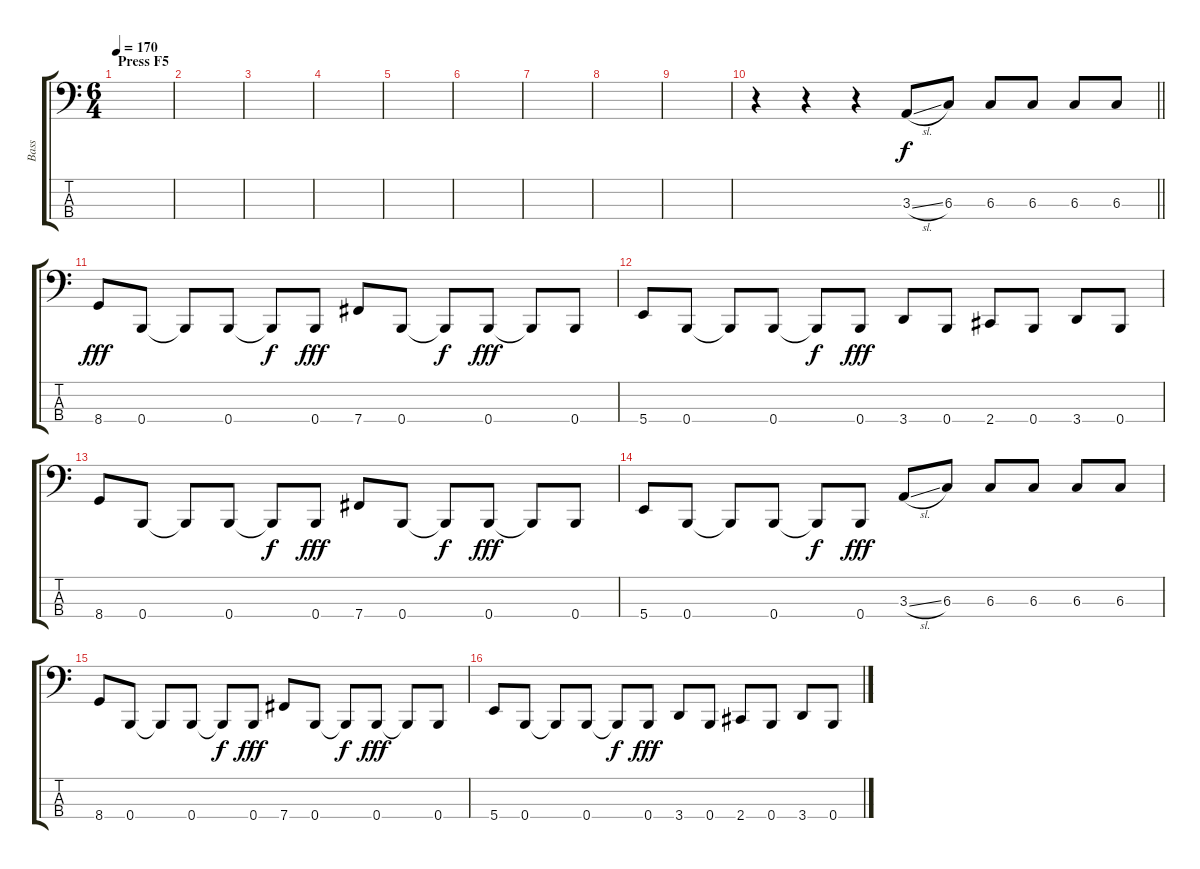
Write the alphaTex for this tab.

\track ("Bass" "Bass") {instrument electricbassfinger}
\staff {score tabs}
\tuning (E2 B1 Gb1 B0) {hide}
\ts (6 4)
\section ("" "Press F5")
\tempo 170
\clef f4
\ks c
|
|
|
|
|
|
|
|
|
\barLineRight lightlight
r.4 r.4 r.4 3.3{sl}.8 6.3.8 6.3.8 6.3.8 6.3.8 6.3.8 |
\section ("" "")
8.4.8{dy fff} 0.4.8 0.4{t}.8 0.4.8 0.4{t}.8{dy f} 0.4.8{dy fff} 7.4.8 0.4.8 0.4{t}.8{dy f} 0.4.8{dy fff} 0.4{t}.8 0.4.8 |
5.4.8 0.4.8 0.4{t}.8 0.4.8 0.4{t}.8{dy f} 0.4.8{dy fff} 3.4.8 0.4.8 2.4.8 0.4.8 3.4.8 0.4.8 |
8.4.8 0.4.8 0.4{t}.8 0.4.8 0.4{t}.8{dy f} 0.4.8{dy fff} 7.4.8 0.4.8 0.4{t}.8{dy f} 0.4.8{dy fff} 0.4{t}.8 0.4.8 |
5.4.8 0.4.8 0.4{t}.8 0.4.8 0.4{t}.8{dy f} 0.4.8{dy fff} 3.3{sl}.8 6.3.8 6.3.8 6.3.8 6.3.8 6.3.8 |
8.4.8 0.4.8 0.4{t}.8 0.4.8 0.4{t}.8{dy f} 0.4.8{dy fff} 7.4.8 0.4.8 0.4{t}.8{dy f} 0.4.8{dy fff} 0.4{t}.8 0.4.8 |
5.4.8 0.4.8 0.4{t}.8 0.4.8 0.4{t}.8{dy f} 0.4.8{dy fff} 3.4.8 0.4.8 2.4.8 0.4.8 3.4.8 0.4.8
